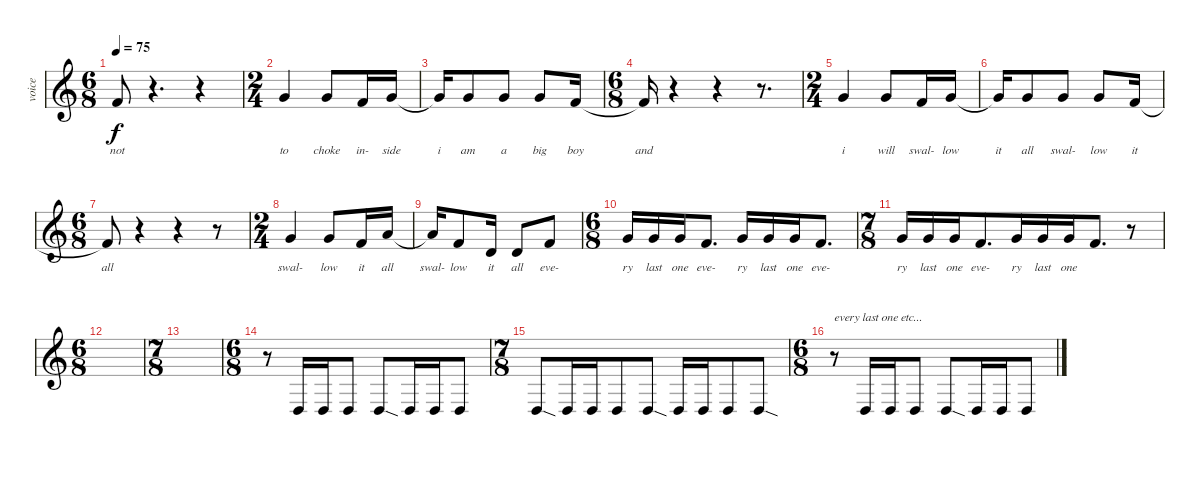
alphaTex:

\track ("voice" "voice") {instrument altosax}
\staff {score}
\tuning (E4 B3 G3 D3 A2 E2) {hide}
\ts (6 8)
\tempo 75
\clef g2
\ks c
1.1{t}.8{lyrics (0 "not") lyrics (1 "") lyrics (2 "") lyrics (3 "") lyrics (4 "") dy f} r.4{d} r.4 |
\ts (2 4)
3.1.4{lyrics (0 "to") lyrics (1 "") lyrics (2 "") lyrics (3 "") lyrics (4 "")} 3.1.8{lyrics (0 "choke") lyrics (1 "") lyrics (2 "") lyrics (3 "") lyrics (4 "")} 1.1.16{lyrics (0 "in-") lyrics (1 "") lyrics (2 "") lyrics (3 "") lyrics (4 "")} 3.1.16{lyrics (0 "side") lyrics (1 "") lyrics (2 "") lyrics (3 "") lyrics (4 "")} |
3.1{t}.16{lyrics (0 "i") lyrics (1 "") lyrics (2 "") lyrics (3 "") lyrics (4 "")} 3.1.8{lyrics (0 "am") lyrics (1 "") lyrics (2 "") lyrics (3 "") lyrics (4 "")} 3.1.8{lyrics (0 "a") lyrics (1 "") lyrics (2 "") lyrics (3 "") lyrics (4 "")} 3.1.8{lyrics (0 "big") lyrics (1 "") lyrics (2 "") lyrics (3 "") lyrics (4 "")} 1.1.16{lyrics (0 "boy") lyrics (1 "") lyrics (2 "") lyrics (3 "") lyrics (4 "")} |
\ts (6 8)
1.1{t}.16{lyrics (0 "and") lyrics (1 "") lyrics (2 "") lyrics (3 "") lyrics (4 "")} r.4 r.4 r.8{d} |
\ts (2 4)
3.1.4{lyrics (0 "i") lyrics (1 "") lyrics (2 "") lyrics (3 "") lyrics (4 "")} 3.1.8{lyrics (0 "will") lyrics (1 "") lyrics (2 "") lyrics (3 "") lyrics (4 "")} 1.1.16{lyrics (0 "swal-") lyrics (1 "") lyrics (2 "") lyrics (3 "") lyrics (4 "")} 3.1.16{lyrics (0 "low") lyrics (1 "") lyrics (2 "") lyrics (3 "") lyrics (4 "")} |
3.1{t}.16{lyrics (0 "it") lyrics (1 "") lyrics (2 "") lyrics (3 "") lyrics (4 "")} 3.1.8{lyrics (0 "all") lyrics (1 "") lyrics (2 "") lyrics (3 "") lyrics (4 "")} 3.1.8{lyrics (0 "swal-") lyrics (1 "") lyrics (2 "") lyrics (3 "") lyrics (4 "")} 3.1.8{lyrics (0 "low") lyrics (1 "") lyrics (2 "") lyrics (3 "") lyrics (4 "")} 1.1.16{lyrics (0 "it") lyrics (1 "") lyrics (2 "") lyrics (3 "") lyrics (4 "")} |
\ts (6 8)
1.1{t}.8{lyrics (0 "all") lyrics (1 "") lyrics (2 "") lyrics (3 "") lyrics (4 "")} r.4 r.4 r.8 |
\ts (2 4)
3.1.4{lyrics (0 "swal-") lyrics (1 "") lyrics (2 "") lyrics (3 "") lyrics (4 "")} 3.1.8{lyrics (0 "low") lyrics (1 "") lyrics (2 "") lyrics (3 "") lyrics (4 "")} 1.1.16{lyrics (0 "it") lyrics (1 "") lyrics (2 "") lyrics (3 "") lyrics (4 "")} 5.1.16{lyrics (0 "all") lyrics (1 "") lyrics (2 "") lyrics (3 "") lyrics (4 "")} |
5.1{t}.16{lyrics (0 "swal-") lyrics (1 "") lyrics (2 "") lyrics (3 "") lyrics (4 "")} 1.1.8{lyrics (0 "low") lyrics (1 "") lyrics (2 "") lyrics (3 "") lyrics (4 "")} 3.2.16{lyrics (0 "it") lyrics (1 "") lyrics (2 "") lyrics (3 "") lyrics (4 "")} 3.2.8{lyrics (0 "all") lyrics (1 "") lyrics (2 "") lyrics (3 "") lyrics (4 "")} 1.1.8{lyrics (0 "eve-") lyrics (1 "") lyrics (2 "") lyrics (3 "") lyrics (4 "")} |
\ts (6 8)
3.1.16{lyrics (0 "ry") lyrics (1 "") lyrics (2 "") lyrics (3 "") lyrics (4 "")} 3.1.16{lyrics (0 "last") lyrics (1 "") lyrics (2 "") lyrics (3 "") lyrics (4 "")} 3.1.16{lyrics (0 "one") lyrics (1 "") lyrics (2 "") lyrics (3 "") lyrics (4 "")} 1.1.8{d lyrics (0 "eve-") lyrics (1 "") lyrics (2 "") lyrics (3 "") lyrics (4 "")} 3.1.16{lyrics (0 "ry") lyrics (1 "") lyrics (2 "") lyrics (3 "") lyrics (4 "")} 3.1.16{lyrics (0 "last") lyrics (1 "") lyrics (2 "") lyrics (3 "") lyrics (4 "")} 3.1.16{lyrics (0 "one") lyrics (1 "") lyrics (2 "") lyrics (3 "") lyrics (4 "")} 1.1.8{d lyrics (0 "eve-") lyrics (1 "") lyrics (2 "") lyrics (3 "") lyrics (4 "")} |
\ts (7 8)
3.1.16{lyrics (0 "ry") lyrics (1 "") lyrics (2 "") lyrics (3 "") lyrics (4 "")} 3.1.16{lyrics (0 "last") lyrics (1 "") lyrics (2 "") lyrics (3 "") lyrics (4 "") beam merge} 3.1.16{lyrics (0 "one") lyrics (1 "") lyrics (2 "") lyrics (3 "") lyrics (4 "")} 1.1.8{d lyrics (0 "eve-") lyrics (1 "") lyrics (2 "") lyrics (3 "") lyrics (4 "")} 3.1.16{lyrics (0 "ry") lyrics (1 "") lyrics (2 "") lyrics (3 "") lyrics (4 "")} 3.1.16{lyrics (0 "last") lyrics (1 "") lyrics (2 "") lyrics (3 "") lyrics (4 "") beam merge} 3.1.16{lyrics (0 "one") lyrics (1 "") lyrics (2 "") lyrics (3 "") lyrics (4 "")} 1.1.8{d lyrics (0 "") lyrics (1 "") lyrics (2 "") lyrics (3 "") lyrics (4 "")} r.8 |
\ts (6 8)
|
\ts (7 8)
|
\ts (6 8)
r.8 0.4.16{lyrics (0 "") lyrics (1 "") lyrics (2 "") lyrics (3 "") lyrics (4 "")} 0.4.16{lyrics (0 "") lyrics (1 "") lyrics (2 "") lyrics (3 "") lyrics (4 "")} 0.4.8{lyrics (0 "") lyrics (1 "") lyrics (2 "") lyrics (3 "") lyrics (4 "")} 0.4{sod}.8{lyrics (0 "") lyrics (1 "") lyrics (2 "") lyrics (3 "") lyrics (4 "")} 0.4.16{lyrics (0 "") lyrics (1 "") lyrics (2 "") lyrics (3 "") lyrics (4 "")} 0.4.16{lyrics (0 "") lyrics (1 "") lyrics (2 "") lyrics (3 "") lyrics (4 "")} 0.4.8{lyrics (0 "") lyrics (1 "") lyrics (2 "") lyrics (3 "") lyrics (4 "")} |
\ts (7 8)
0.4{sod}.8{lyrics (0 "") lyrics (1 "") lyrics (2 "") lyrics (3 "") lyrics (4 "")} 0.4.16 0.4.16 0.4.8 0.4{sod}.8 0.4.16 0.4.16 0.4.8 0.4{sod}.8 |
\ts (6 8)
r.8{txt "every last one etc..."} 0.4.16 0.4.16 0.4.8 0.4{sod}.8 0.4.16 0.4.16 0.4.8
